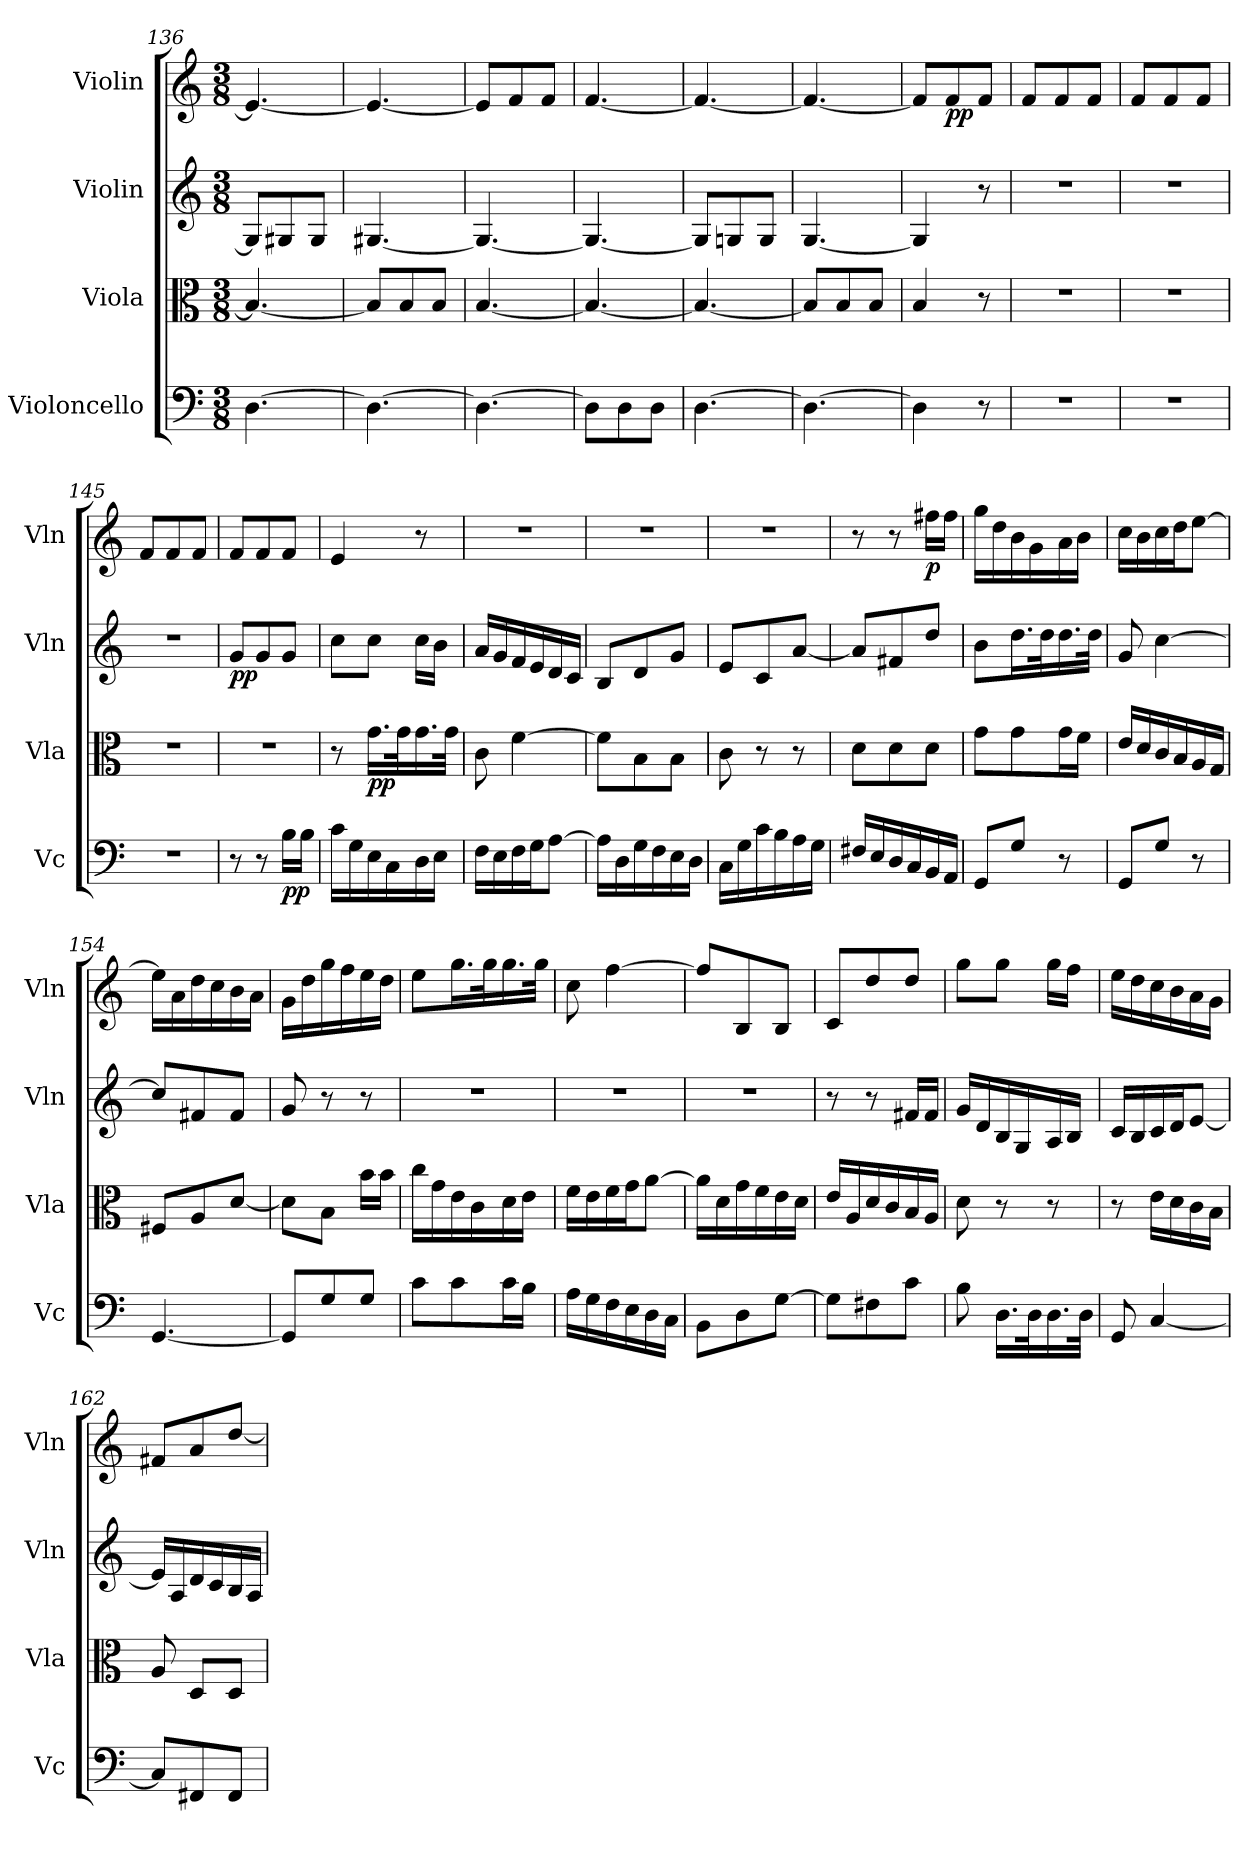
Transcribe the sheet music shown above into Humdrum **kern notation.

**kern	**dynam	**kern	**dynam	**kern	**dynam	**kern	**dynam
*part4	*part4	*part3	*part3	*part2	*part2	*part1	*part1
*staff4	*staff4	*staff3	*staff3	*staff2	*staff2	*staff1	*staff1
*I"Violoncello	*	*I"Viola	*	*I"Violin	*	*I"Violin	*
*I'Vc	*	*I'Vla	*	*I'Vln	*	*I'Vln	*
*clefF4	*	*clefC3	*	*clefG2	*	*clefG2	*
*k[]	*	*k[]	*	*k[]	*	*k[]	*
*C:	*	*C:	*	*C:	*	*C:	*
*M3/8	*	*M3/8	*	*M3/8	*	*M3/8	*
=136	=136	=136	=136	=136	=136	=136	=136
[4.D\	.	4.B/_	.	8G#/L]	.	4.e/_	.
.	.	.	.	8G#X/	.	.	.
.	.	.	.	8G#/J	.	.	.
=137	=137	=137	=137	=137	=137	=137	=137
4.D\_	.	8B/L]	.	[4.G#X/	.	4.e/_	.
.	.	8B/	.	.	.	.	.
.	.	8B/J	.	.	.	.	.
=138	=138	=138	=138	=138	=138	=138	=138
4.D\_	.	[4.B/	.	4.G#/_	.	8e/L]	.
.	.	.	.	.	.	8f/	.
.	.	.	.	.	.	8f/J	.
=139	=139	=139	=139	=139	=139	=139	=139
8D\L]	.	4.B/_	.	4.G#/_	.	[4.f/	.
8D\	.	.	.	.	.	.	.
8D\J	.	.	.	.	.	.	.
=140	=140	=140	=140	=140	=140	=140	=140
[4.D\	.	4.B/_	.	8G#/L]	.	4.f/_	.
.	.	.	.	8Gn/	.	.	.
.	.	.	.	8G/J	.	.	.
=141	=141	=141	=141	=141	=141	=141	=141
4.D\_	.	8B/L]	.	[4.G/	.	4.f/_	.
.	.	8B/	.	.	.	.	.
.	.	8B/J	.	.	.	.	.
=142	=142	=142	=142	=142	=142	=142	=142
4D\]	.	4B/	.	4G/]	.	8f/L]	.
.	.	.	.	.	.	8f/	pp
8r	.	8r	.	8r	.	8f/J	.
=143	=143	=143	=143	=143	=143	=143	=143
4.r	.	4.r	.	4.r	.	8f/L	.
.	.	.	.	.	.	8f/	.
.	.	.	.	.	.	8f/J	.
=144	=144	=144	=144	=144	=144	=144	=144
4.r	.	4.r	.	4.r	.	8f/L	.
.	.	.	.	.	.	8f/	.
.	.	.	.	.	.	8f/J	.
=145	=145	=145	=145	=145	=145	=145	=145
4.r	.	4.r	.	4.r	.	8f/L	.
.	.	.	.	.	.	8f/	.
.	.	.	.	.	.	8f/J	.
=146	=146	=146	=146	=146	=146	=146	=146
8r	.	4.r	.	8g/L	pp	8f/L	.
8r	.	.	.	8g/	.	8f/	.
16B\LL	pp	.	.	8g/J	.	8f/J	.
16B\JJ	.	.	.	.	.	.	.
=147	=147	=147	=147	=147	=147	=147	=147
16c\LL	.	8r	.	8cc\L	.	4e/	.
16G\	.	.	.	.	.	.	.
16E\	.	16.g\LL	pp	8cc\J	.	.	.
16C\	.	.	.	.	.	.	.
.	.	32g\K	.	.	.	.	.
16D\	.	16.g\	.	16cc\LL	.	8r	.
16E\JJ	.	.	.	16b\JJ	.	.	.
.	.	32g\JJk	.	.	.	.	.
=148	=148	=148	=148	=148	=148	=148	=148
16F\LL	.	8c\	.	16a/LL	.	4.r	.
16E\	.	.	.	16g/	.	.	.
16F\	.	[4f\	.	16f/	.	.	.
16G\J	.	.	.	16e/	.	.	.
[8A\J	.	.	.	16d/	.	.	.
.	.	.	.	16c/JJ	.	.	.
=149	=149	=149	=149	=149	=149	=149	=149
16A\LL]	.	8f\L]	.	8B/L	.	4.r	.
16D\	.	.	.	.	.	.	.
16G\	.	8B\	.	8d/	.	.	.
16F\	.	.	.	.	.	.	.
16E\	.	8B\J	.	8g/J	.	.	.
16D\JJ	.	.	.	.	.	.	.
=150	=150	=150	=150	=150	=150	=150	=150
16C\LL	.	8c\	.	8e/L	.	4.r	.
16G\	.	.	.	.	.	.	.
16c\	.	8r	.	8c/	.	.	.
16B\	.	.	.	.	.	.	.
16A\	.	8r	.	[8a/J	.	.	.
16G\JJ	.	.	.	.	.	.	.
=151	=151	=151	=151	=151	=151	=151	=151
16F#X/LL	.	8d\L	.	8a/L]	.	8r	.
16E/	.	.	.	.	.	.	.
16D/	.	8d\	.	8f#X/	.	8r	.
16C/	.	.	.	.	.	.	.
16BB/	.	8d\J	.	8dd/J	.	16ff#X\LL	p
16AA/JJ	.	.	.	.	.	16ff#\JJ	.
=152	=152	=152	=152	=152	=152	=152	=152
8GG/L	.	8g\L	.	8b\L	.	16gg\LL	.
.	.	.	.	.	.	16dd\	.
8G/J	.	8g\	.	16.dd\L	.	16b\	.
.	.	.	.	.	.	16g\	.
.	.	.	.	32dd\K	.	.	.
8r	.	16g\L	.	16.dd\	.	16a\	.
.	.	16f\JJ	.	.	.	16b\JJ	.
.	.	.	.	32dd\JJk	.	.	.
=153	=153	=153	=153	=153	=153	=153	=153
8GG/L	.	16e/LL	.	8g/	.	16cc\LL	.
.	.	16d/	.	.	.	16b\	.
8G/J	.	16c/	.	[4cc\	.	16cc\	.
.	.	16B/	.	.	.	16dd\J	.
8r	.	16A/	.	.	.	[8ee\J	.
.	.	16G/JJ	.	.	.	.	.
=154	=154	=154	=154	=154	=154	=154	=154
[4.GG/	.	8F#X/L	.	8cc/L]	.	16ee\LL]	.
.	.	.	.	.	.	16a\	.
.	.	8A/	.	8f#X/	.	16dd\	.
.	.	.	.	.	.	16cc\	.
.	.	[8d/J	.	8f#/J	.	16b\	.
.	.	.	.	.	.	16a\JJ	.
=155	=155	=155	=155	=155	=155	=155	=155
8GG/L]	.	8d\L]	.	8g/	.	16g\LL	.
.	.	.	.	.	.	16dd\	.
8G/	.	8B\J	.	8r	.	16gg\	.
.	.	.	.	.	.	16ff\	.
8G/J	.	16b\LL	.	8r	.	16ee\	.
.	.	16b\JJ	.	.	.	16dd\JJ	.
=156	=156	=156	=156	=156	=156	=156	=156
8c\L	.	16cc\LL	.	4.r	.	8ee\L	.
.	.	16g\	.	.	.	.	.
8c\	.	16e\	.	.	.	16.gg\L	.
.	.	16c\	.	.	.	.	.
.	.	.	.	.	.	32gg\K	.
16c\L	.	16d\	.	.	.	16.gg\	.
16B\JJ	.	16e\JJ	.	.	.	.	.
.	.	.	.	.	.	32gg\JJk	.
=157	=157	=157	=157	=157	=157	=157	=157
16A\LL	.	16f\LL	.	4.r	.	8cc\	.
16G\	.	16e\	.	.	.	.	.
16F\	.	16f\	.	.	.	[4ff\	.
16E\	.	16g\J	.	.	.	.	.
16D\	.	[8a\J	.	.	.	.	.
16C\JJ	.	.	.	.	.	.	.
=158	=158	=158	=158	=158	=158	=158	=158
8BB\L	.	16a\LL]	.	4.r	.	8ff/L]	.
.	.	16d\	.	.	.	.	.
8D\	.	16g\	.	.	.	8B/	.
.	.	16f\	.	.	.	.	.
[8G\J	.	16e\	.	.	.	8B/J	.
.	.	16d\JJ	.	.	.	.	.
=159	=159	=159	=159	=159	=159	=159	=159
8G\L]	.	16e/LL	.	8r	.	8c/L	.
.	.	16A/	.	.	.	.	.
8F#X\	.	16d/	.	8r	.	8dd/	.
.	.	16c/	.	.	.	.	.
8c\J	.	16B/	.	16f#X/LL	.	8dd/J	.
.	.	16A/JJ	.	16f#/JJ	.	.	.
=160	=160	=160	=160	=160	=160	=160	=160
8B\	.	8d\	.	16g/LL	.	8gg\L	.
.	.	.	.	16d/	.	.	.
16.D\LL	.	8r	.	16B/	.	8gg\J	.
.	.	.	.	16G/	.	.	.
32D\K	.	.	.	.	.	.	.
16.D\	.	8r	.	16A/	.	16gg\LL	.
.	.	.	.	16B/JJ	.	16ff\JJ	.
32D\JJk	.	.	.	.	.	.	.
=161	=161	=161	=161	=161	=161	=161	=161
8GG/	.	8r	.	16c/LL	.	16ee\LL	.
.	.	.	.	16B/	.	16dd\	.
[4C/	.	16e\LL	.	16c/	.	16cc\	.
.	.	16d\	.	16d/J	.	16b\	.
.	.	16c\	.	[8e/J	.	16a\	.
.	.	16B\JJ	.	.	.	16g\JJ	.
=162	=162	=162	=162	=162	=162	=162	=162
8C/L]	.	8A/	.	16e/LL]	.	8f#X/L	.
.	.	.	.	16A/	.	.	.
8FF#X/	.	8D/L	.	16d/	.	8a/	.
.	.	.	.	16c/	.	.	.
8FF#/J	.	8D/J	.	16B/	.	[8dd/J	.
.	.	.	.	16A/JJ	.	.	.
=	=	=	=	=	=	=	=
*-	*-	*-	*-	*-	*-	*-	*-
